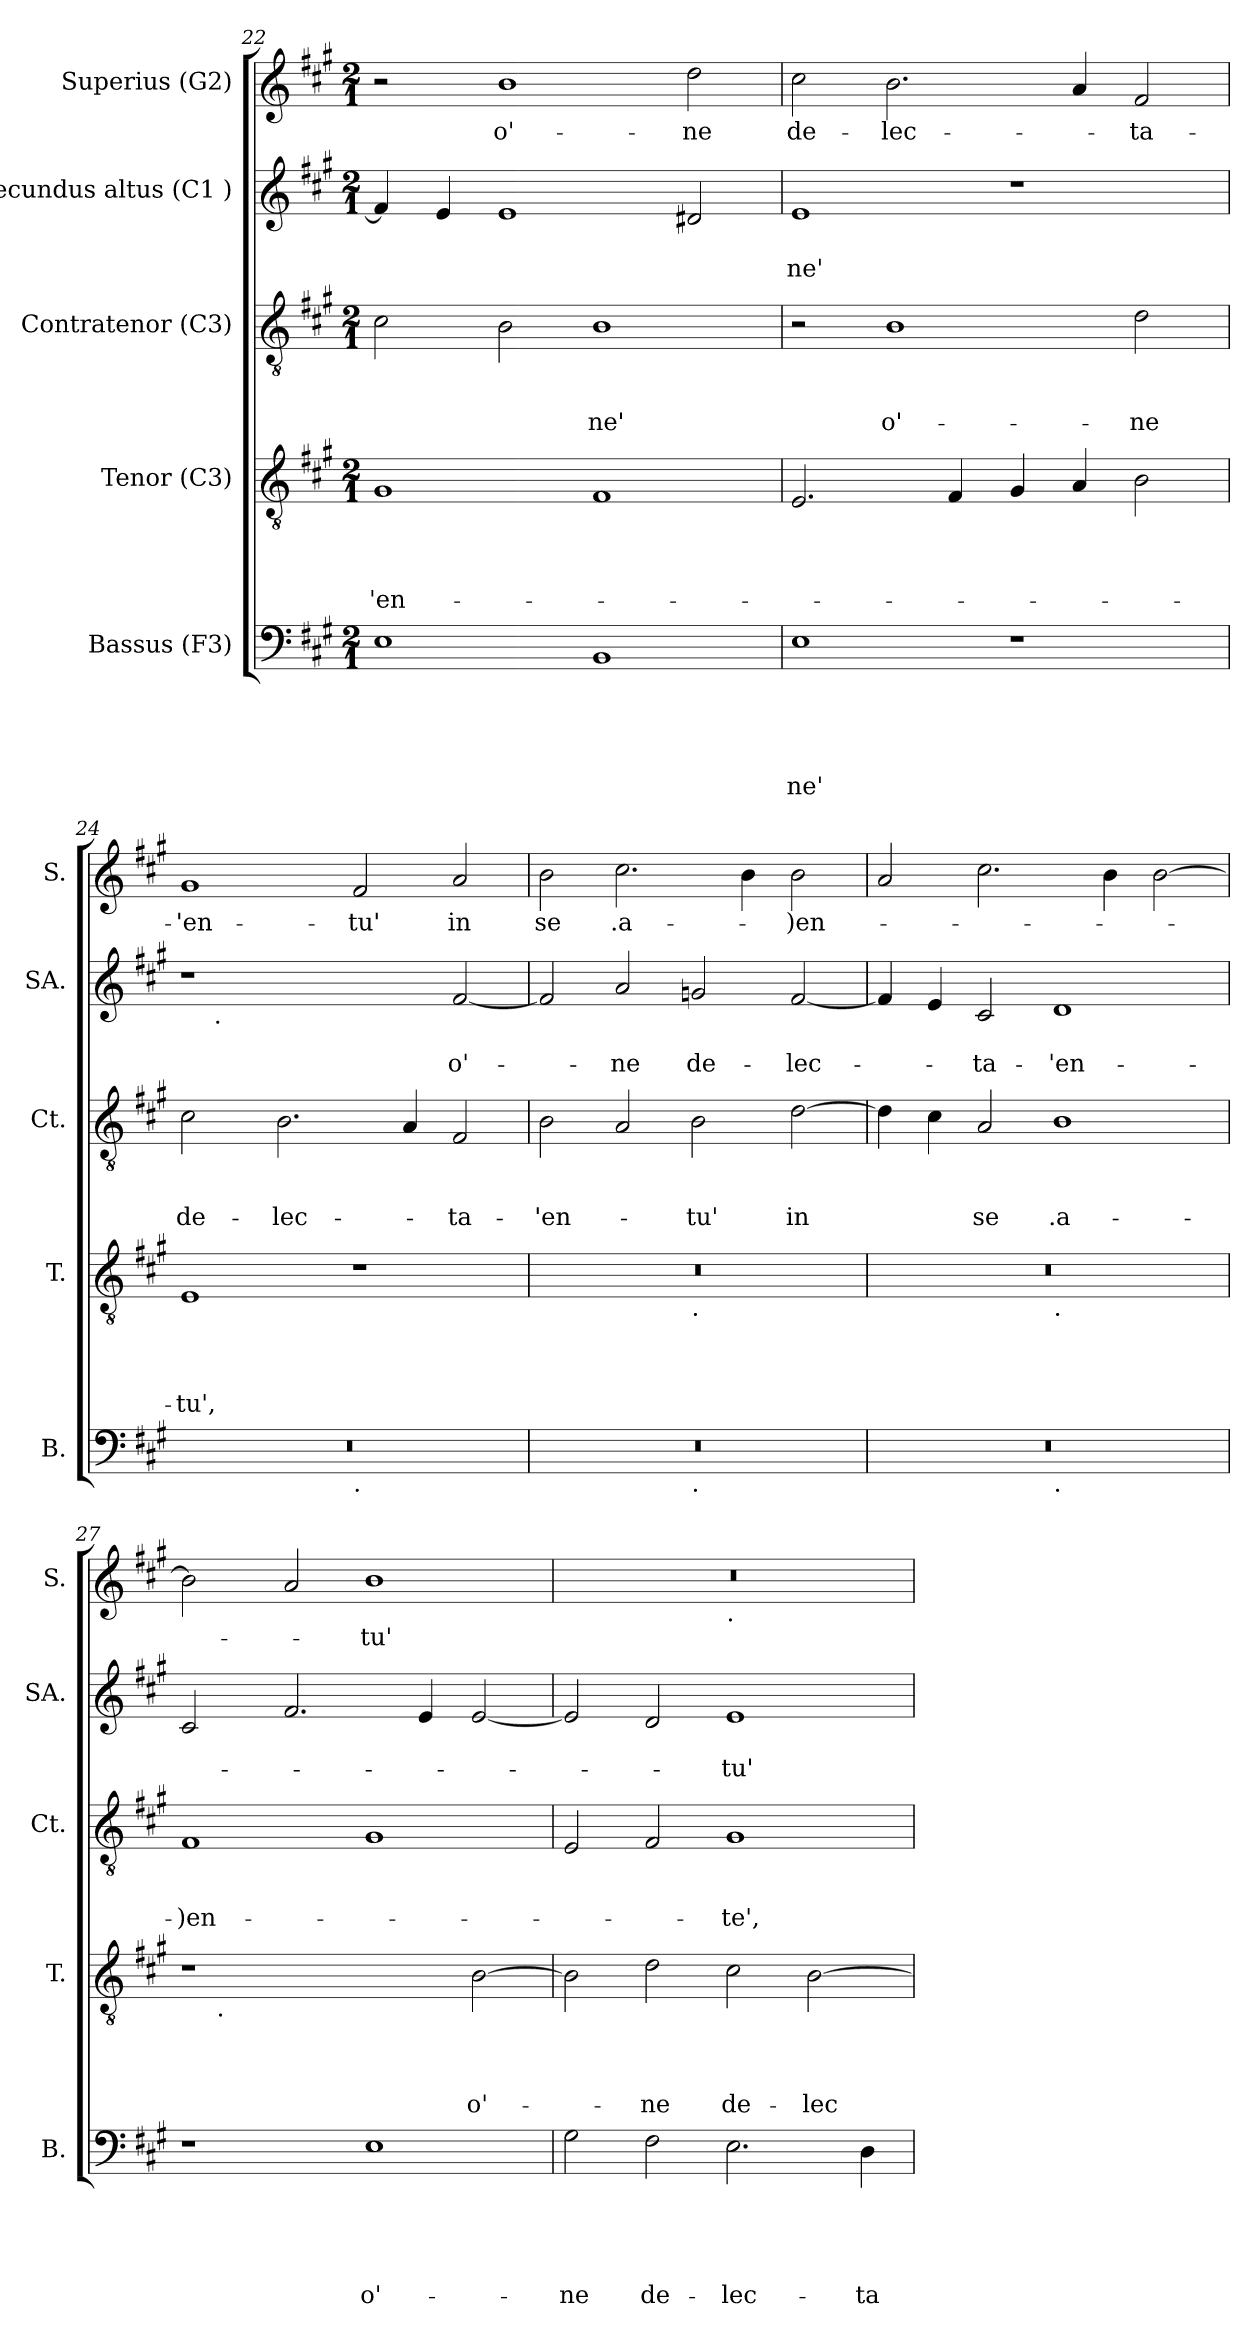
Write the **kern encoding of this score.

**kern	**text	**text	**text	**text	**text	**kern	**text	**text	**text	**text	**kern	**text	**text	**text	**kern	**text	**text	**kern	**text
*part5	*part5	*part5	*part5	*part5	*part5	*part4	*part4	*part4	*part4	*part4	*part3	*part3	*part3	*part3	*part2	*part2	*part2	*part1	*part1
*staff5	*staff5	*staff5	*staff5	*staff5	*staff5	*staff4	*staff4	*staff4	*staff4	*staff4	*staff3	*staff3	*staff3	*staff3	*staff2	*staff2	*staff2	*staff1	*staff1
*I"Bassus (F3)	*	*	*	*	*	*I"Tenor (C3)	*	*	*	*	*I"Contratenor (C3)	*	*	*	*I"Secundus altus (C1 )	*	*	*I"Superius (G2)	*
*I'B.	*	*	*	*	*	*I'T.	*	*	*	*	*I'Ct.	*	*	*	*I'SA.	*	*	*I'S.	*
*clefF4	*	*	*	*	*	*clefGv2	*	*	*	*	*clefGv2	*	*	*	*clefG2	*	*	*clefG2	*
*k[f#c#g#]	*	*	*	*	*	*k[f#c#g#]	*	*	*	*	*k[f#c#g#]	*	*	*	*k[f#c#g#]	*	*	*k[f#c#g#]	*
*A:	*	*	*	*	*	*A:	*	*	*	*	*A:	*	*	*	*A:	*	*	*A:	*
*M2/1	*	*	*	*	*	*M2/1	*	*	*	*	*M2/1	*	*	*	*M2/1	*	*	*M2/1	*
=22	=22	=22	=22	=22	=22	=22	=22	=22	=22	=22	=22	=22	=22	=22	=22	=22	=22	=22	=22
!	!	!	!	!	!	!	!	!	!	!LO:LY:b	!	!	!	!	!	!	!	!	!
1E	.	.	.	.	.	1G#	.	.	.	-'en-	2c#\	.	.	.	4f#/]	.	.	2r	.
.	.	.	.	.	.	.	.	.	.	.	.	.	.	.	4e/	.	.	.	.
!	!	!	!	!	!	!	!	!	!	!	!	!	!	!	!	!	!	!	!LO:LY:b
.	.	.	.	.	.	.	.	.	.	.	2B\	.	.	.	1e	.	.	1b	o'-
!	!	!	!	!	!	!	!	!	!	!	!	!	!	!LO:LY:b	!	!	!	!	!
1BB	.	.	.	.	.	1F#	.	.	.	.	1B	.	.	-ne'	.	.	.	.	.
!	!	!	!	!	!	!	!	!	!	!	!	!	!	!	!	!	!	!	!LO:LY:b
.	.	.	.	.	.	.	.	.	.	.	.	.	.	.	2d#/	.	.	2dd\	-ne
=23	=23	=23	=23	=23	=23	=23	=23	=23	=23	=23	=23	=23	=23	=23	=23	=23	=23	=23	=23
!	!	!	!	!	!LO:LY:b	!	!	!	!	!	!	!	!	!	!	!	!LO:LY:b	!	!LO:LY:b
1E	.	.	.	.	-ne'	2.E/	.	.	.	.	2r	.	.	.	1e	.	-ne'	2cc#\	de-
!	!	!	!	!	!	!	!	!	!	!	!	!	!	!LO:LY:b	!	!	!	!	!LO:LY:b
.	.	.	.	.	.	.	.	.	.	.	1B	.	.	o'-	.	.	.	2.b\	-lec-
.	.	.	.	.	.	4F#/	.	.	.	.	.	.	.	.	.	.	.	.	.
1r	.	.	.	.	.	4G#/	.	.	.	.	.	.	.	.	1r	.	.	.	.
.	.	.	.	.	.	4A/	.	.	.	.	.	.	.	.	.	.	.	4a/	.
!	!	!	!	!	!	!	!	!	!	!	!	!	!	!LO:LY:b	!	!	!	!	!LO:LY:b
.	.	.	.	.	.	2B\	.	.	.	.	2d\	.	.	-ne	.	.	.	2f#/	-ta-
!!LO:LB:g=z
=24	=24	=24	=24	=24	=24	=24	=24	=24	=24	=24	=24	=24	=24	=24	=24	=24	=24	=24	=24
!	!	!	!	!	!	!	!	!	!	!LO:LY:b	!	!	!	!LO:LY:b	!	!	!	!	!LO:LY:b
*^	*	*	*	*	*	*	*	*	*	*	*	*	*	*	*^	*	*	*	*
0r	1ryy	.	.	.	.	.	1E	.	.	.	-tu',	2c#\	.	.	de-	1r	8ryy	.	.	1g#	-'en-
!	!	!	!	!	!	!	!	!	!	!	!	!	!	!	!	!	!LO:TX:b:t=.	!	!	!	!
.	.	.	.	.	.	.	.	.	.	.	.	.	.	.	.	.	1...ryy	.	.	.	.
!	!	!	!	!	!	!	!	!	!	!	!	!	!	!	!LO:LY:b	!	!	!	!	!	!
.	.	.	.	.	.	.	.	.	.	.	.	2.B\	.	.	-lec-	.	.	.	.	.	.
!	!LO:TX:b:t=.	!	!	!	!	!	!	!	!	!	!	!	!	!	!	!	!	!	!	!	!
!	!	!	!	!	!	!	!	!	!	!	!	!	!	!	!	!	!	!	!	!	!LO:LY:b
.	1ryy	.	.	.	.	.	1r	.	.	.	.	.	.	.	.	2ryy	.	.	.	2f#/	-tu'
.	.	.	.	.	.	.	.	.	.	.	.	4A/	.	.	.	.	.	.	.	.	.
!	!	!	!	!	!	!	!	!	!	!	!	!	!	!	!LO:LY:b	!	!	!	!LO:LY:b	!	!LO:LY:b
.	.	.	.	.	.	.	.	.	.	.	.	2F#/	.	.	-ta-	[<2f#/	.	.	o'-	2a/	in
=25	=25	=25	=25	=25	=25	=25	=25	=25	=25	=25	=25	=25	=25	=25	=25	=25	=25	=25	=25	=25	=25
!	!	!	!	!	!	!	!	!	!	!	!	!	!	!	!LO:LY:b	!	!	!	!	!	!LO:LY:b
*	*	*	*	*	*	*	*^	*	*	*	*	*	*	*	*	*v	*v	*	*	*	*
0r	1ryy	.	.	.	.	.	0r	1ryy	.	.	.	.	2B\	.	.	-'en-	2f#/]	.	.	2b\	se
!	!	!	!	!	!	!	!	!	!	!	!	!	!	!	!	!	!	!	!LO:LY:b	!	!LO:LY:b
.	.	.	.	.	.	.	.	.	.	.	.	.	2A/	.	.	.	2a/	.	-ne	2.cc#\	.a-
!	!	!	!	!	!	!	!	!LO:TX:b:t=.	!	!	!	!	!	!	!	!	!	!	!	!	!
!	!LO:TX:b:t=.	!	!	!	!	!	!	!	!	!	!	!	!	!	!	!	!	!	!	!	!
!	!	!	!	!	!	!	!	!	!	!	!	!	!	!	!	!LO:LY:b	!	!	!LO:LY:b	!	!
.	1ryy	.	.	.	.	.	.	1ryy	.	.	.	.	2B\	.	.	-tu'	2gn/	.	de-	.	.
.	.	.	.	.	.	.	.	.	.	.	.	.	.	.	.	.	.	.	.	4b\	.
!	!	!	!	!	!	!	!	!	!	!	!	!	!	!	!	!LO:LY:b	!	!	!LO:LY:b	!	!LO:LY:b
.	.	.	.	.	.	.	.	.	.	.	.	.	[>2d\	.	.	in	[<2f#/	.	-lec-	2b\	-)en-
=26	=26	=26	=26	=26	=26	=26	=26	=26	=26	=26	=26	=26	=26	=26	=26	=26	=26	=26	=26	=26	=26
0r	1ryy	.	.	.	.	.	0r	1ryy	.	.	.	.	4d\]	.	.	.	4f#/]	.	.	2a/	.
.	.	.	.	.	.	.	.	.	.	.	.	.	4c#\	.	.	.	4e/	.	.	.	.
!	!	!	!	!	!	!	!	!	!	!	!	!	!	!	!	!LO:LY:b	!	!	!LO:LY:b	!	!
.	.	.	.	.	.	.	.	.	.	.	.	.	2A/	.	.	se	2c#/	.	-ta-	2.cc#\	.
!	!	!	!	!	!	!	!	!LO:TX:b:t=.	!	!	!	!	!	!	!	!	!	!	!	!	!
!	!LO:TX:b:t=.	!	!	!	!	!	!	!	!	!	!	!	!	!	!	!	!	!	!	!	!
!	!	!	!	!	!	!	!	!	!	!	!	!	!	!	!	!LO:LY:b	!	!	!LO:LY:b	!	!
.	1ryy	.	.	.	.	.	.	1ryy	.	.	.	.	1B	.	.	.a-	1d	.	-'en-	.	.
.	.	.	.	.	.	.	.	.	.	.	.	.	.	.	.	.	.	.	.	4b\	.
.	.	.	.	.	.	.	.	.	.	.	.	.	.	.	.	.	.	.	.	[>2b\	.
=27	=27	=27	=27	=27	=27	=27	=27	=27	=27	=27	=27	=27	=27	=27	=27	=27	=27	=27	=27	=27	=27
!	!	!	!	!	!	!	!	!	!	!	!	!	!	!	!	!LO:LY:b	!	!	!	!	!
*v	*v	*	*	*	*	*	*	*	*	*	*	*	*	*	*	*	*	*	*	*	*
1r	.	.	.	.	.	1r	8ryy	.	.	.	.	1F#	.	.	-)en-	2c#/	.	.	2b\]	.
!	!	!	!	!	!	!	!LO:TX:b:t=.	!	!	!	!	!	!	!	!	!	!	!	!	!
.	.	.	.	.	.	.	1...ryy	.	.	.	.	.	.	.	.	.	.	.	.	.
.	.	.	.	.	.	.	.	.	.	.	.	.	.	.	.	2.f#/	.	.	2a/	.
!	!	!	!	!	!LO:LY:b	!	!	!	!	!	!	!	!	!	!	!	!	!	!	!LO:LY:b
1E	.	.	.	.	o'-	2ryy	.	.	.	.	.	1G#	.	.	.	.	.	.	1b	-tu'
.	.	.	.	.	.	.	.	.	.	.	.	.	.	.	.	4e/	.	.	.	.
!	!	!	!	!	!	!	!	!	!	!	!LO:LY:b	!	!	!	!	!	!	!	!	!
.	.	.	.	.	.	[>2B\	.	.	.	.	o'-	.	.	.	.	[>2e/	.	.	.	.
!!LO:PB:g=z
=28	=28	=28	=28	=28	=28	=28	=28	=28	=28	=28	=28	=28	=28	=28	=28	=28	=28	=28	=28	=28
!	!	!	!	!	!LO:LY:b	!	!	!	!	!	!	!	!	!	!	!	!	!	!	!
*	*	*	*	*	*	*v	*v	*	*	*	*	*	*	*	*	*	*	*	*^	*
2G#\	.	.	.	.	-ne	2B\]	.	.	.	.	2E/	.	.	.	2e/]	.	.	0r	1ryy	.
!	!	!	!	!	!LO:LY:b	!	!	!	!	!LO:LY:b	!	!	!	!	!	!	!	!	!	!
2F#\	.	.	.	.	de-	2d\	.	.	.	-ne	2F#/	.	.	.	2d/	.	.	.	.	.
!	!	!	!	!	!	!	!	!	!	!	!	!	!	!	!	!	!	!	!LO:TX:b:t=.	!
!	!	!	!	!	!LO:LY:b	!	!	!	!	!LO:LY:b	!	!	!	!LO:LY:b	!	!	!LO:LY:b	!	!	!
2.E\	.	.	.	.	-lec-	2c#\	.	.	.	de-	1G#	.	.	-te',	1e	.	-tu'	.	1ryy	.
!	!	!	!	!	!	!	!	!	!	!LO:LY:b	!	!	!	!	!	!	!	!	!	!
.	.	.	.	.	.	[>2B\	.	.	.	-lec-	.	.	.	.	.	.	.	.	.	.
!	!	!	!	!	!LO:LY:b	!	!	!	!	!	!	!	!	!	!	!	!	!	!	!
4D\	.	.	.	.	-ta-	.	.	.	.	.	.	.	.	.	.	.	.	.	.	.
*	*	*	*	*	*	*	*	*	*	*	*	*	*	*	*	*	*	*v	*v	*
=	=	=	=	=	=	=	=	=	=	=	=	=	=	=	=	=	=	=	=
*-	*-	*-	*-	*-	*-	*-	*-	*-	*-	*-	*-	*-	*-	*-	*-	*-	*-	*-	*-
